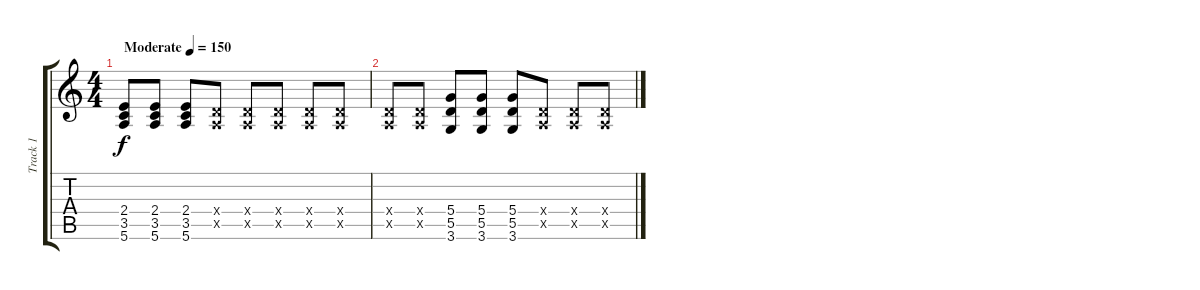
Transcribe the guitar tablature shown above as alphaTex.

\track ("Track 1" "Track 1") {instrument overdrivenguitar}
\staff {score tabs}
\tuning (E4 B3 G3 D3 A2 E2) {hide}
\ts (4 4)
\tempo (150 "Moderate")
\clef g2
\ks c
(2.4 3.5 5.6).8{dy f instrument overdrivenguitar} (2.4 3.5 5.6).8 (2.4 3.5 5.6).8 (0.4{x} 0.5{x}).8 (0.4{x} 0.5{x}).8 (0.4{x} 0.5{x}).8 (0.4{x} 0.5{x}).8 (0.4{x} 0.5{x}).8 |
(0.4{x} 0.5{x}).8 (0.4{x} 0.5{x}).8 (5.4 5.5 3.6).8 (5.4 5.5 3.6).8 (5.4 5.5 3.6).8 (0.4{x} 0.5{x}).8 (0.4{x} 0.5{x}).8 (0.4{x} 0.5{x}).8
